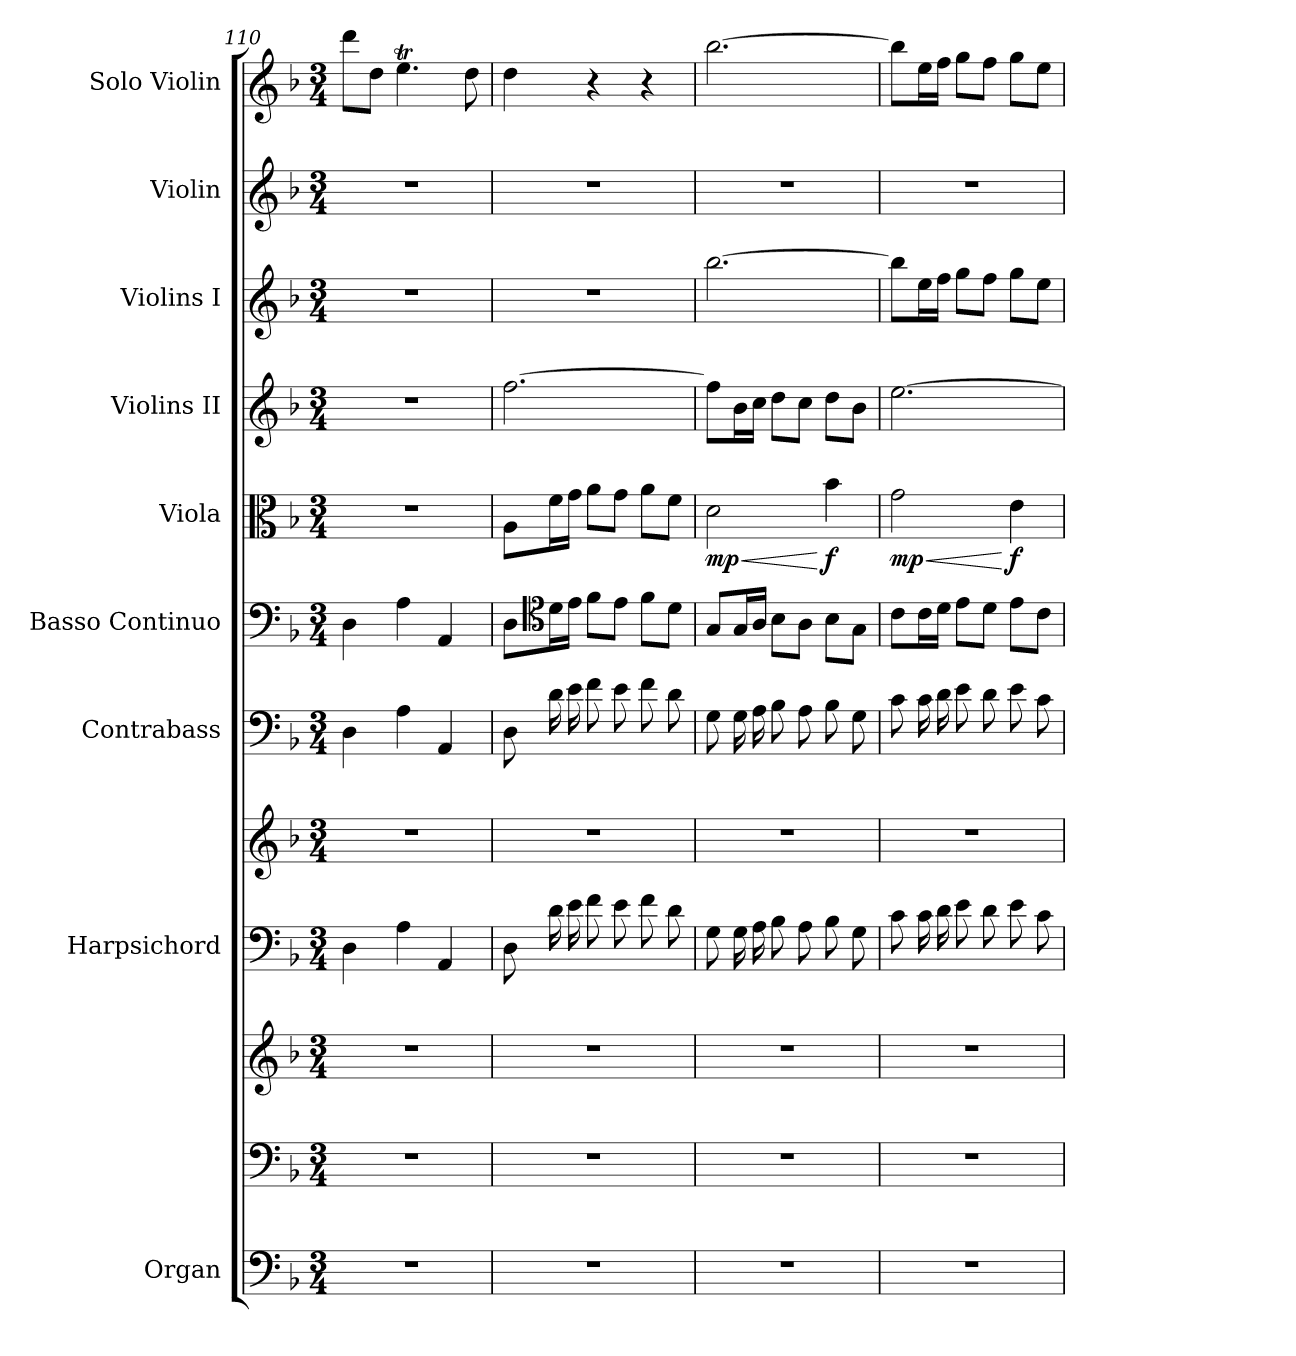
**kern	**kern	**kern	**kern	**kern	**kern	**kern	**kern	**dynam	**kern	**kern	**kern	**kern
*part9	*part9	*part9	*part8	*part8	*part7	*part6	*part5	*part5	*part4	*part3	*part2	*part1
*staff12	*staff11	*staff10	*staff9	*staff8	*staff7	*staff6	*staff5	*staff5	*staff4	*staff3	*staff2	*staff1
*I"Organ	*	*	*I"Harpsichord	*	*I"Contrabass	*I"Basso Continuo	*I"Viola	*	*I"Violins II	*I"Violins I	*I"Violin	*I"Solo Violin
*I'Org.	*	*	*I'Hch.	*	*I'Cb.	*I'B.C.	*I'Vla.	*	*I'Vlns. II	*I'Vlns. I	*I'Vln.	*I'Vln.
*clefF4	*clefF4	*clefG2	*clefF4	*clefG2	*clefF4	*clefF4	*clefC3	*	*clefG2	*clefG2	*clefG2	*clefG2
*	*	*	*	*	*ITrd7c12	*	*	*	*	*	*	*
*k[b-]	*k[b-]	*k[b-]	*k[b-]	*k[b-]	*k[b-]	*k[b-]	*k[b-]	*	*k[b-]	*k[b-]	*k[b-]	*k[b-]
*M3/4	*M3/4	*M3/4	*M3/4	*M3/4	*M3/4	*M3/4	*M3/4	*	*M3/4	*M3/4	*M3/4	*M3/4
=110	=110	=110	=110	=110	=110	=110	=110	=110	=110	=110	=110	=110
2.r	2.r	2.r	4D\	2.r	4DD\	4D\	2.r	.	2.r	2.r	2.r	8ddd\L
.	.	.	.	.	.	.	.	.	.	.	.	8dd\J
.	.	.	4A\	.	4AA\	4A\	.	.	.	.	.	4.eet\
.	.	.	4AA/	.	4AAA/	4AA/	.	.	.	.	.	.
.	.	.	.	.	.	.	.	.	.	.	.	8dd\
!!LO:PB:g=z
=111	=111	=111	=111	=111	=111	=111	=111	=111	=111	=111	=111	=111
2.r	2.r	2.r	8D\	2.r	8DD\	8D\L	8A\L	.	[2.ff\	2.r	2.r	4dd\
*	*	*	*	*	*	*clefC4	*	*	*	*	*	*
.	.	.	16d\	.	16D\	16d\L	16f\L	.	.	.	.	.
.	.	.	16e\	.	16E\	16e\JJ	16g\JJ	.	.	.	.	.
.	.	.	8f\	.	8F\	8f\L	8a\L	.	.	.	.	4r
.	.	.	8e\	.	8E\	8e\J	8g\J	.	.	.	.	.
.	.	.	8f\	.	8F\	8f\L	8a\L	.	.	.	.	4r
.	.	.	8d\	.	8D\	8d\J	8f\J	.	.	.	.	.
=112	=112	=112	=112	=112	=112	=112	=112	=112	=112	=112	=112	=112
!	!	!	!	!	!	!	!	!LO:HP:b	!	!	!	!
!	!	!	!	!	!	!	!	!LO:DY:n=1:b	!	!	!	!
2.r	2.r	2.r	8G\	2.r	8GG\	8G/L	2d\	< mp	8ff\L]	[2.bb-\	2.r	[2.bb-\
.	.	.	16G\	.	16GG\	16G/L	.	.	16b-\L	.	.	.
.	.	.	16A\	.	16AA\	16A/JJ	.	.	16cc\JJ	.	.	.
.	.	.	8B-\	.	8BB-\	8B-\L	.	.	8dd\L	.	.	.
.	.	.	8A\	.	8AA\	8A\J	.	.	8cc\J	.	.	.
!	!	!	!	!	!	!	!	!LO:DY:n=2:b	!	!	!	!
.	.	.	8B-\	.	8BB-\	8B-\L	4b-\	[ f	8dd\L	.	.	.
.	.	.	8G\	.	8GG\	8G\J	.	.	8b-\J	.	.	.
=113	=113	=113	=113	=113	=113	=113	=113	=113	=113	=113	=113	=113
!	!	!	!	!	!	!	!	!LO:HP:b	!	!	!	!
!	!	!	!	!	!	!	!	!LO:DY:n=1:b	!	!	!	!
2.r	2.r	2.r	8c\	2.r	8C\	8c\L	2g\	< mp	[2.ee\	8bb-\L]	2.r	8bb-\L]
.	.	.	16c\	.	16C\	16c\L	.	.	.	16ee\L	.	16ee\L
.	.	.	16d\	.	16D\	16d\JJ	.	.	.	16ff\JJ	.	16ff\JJ
.	.	.	8e\	.	8E\	8e\L	.	.	.	8gg\L	.	8gg\L
.	.	.	8d\	.	8D\	8d\J	.	.	.	8ff\J	.	8ff\J
!	!	!	!	!	!	!	!	!LO:DY:n=2:b	!	!	!	!
.	.	.	8e\	.	8E\	8e\L	4e\	[ f	.	8gg\L	.	8gg\L
.	.	.	8c\	.	8C\	8c\J	.	.	.	8ee\J	.	8ee\J
=	=	=	=	=	=	=	=	=	=	=	=	=
*-	*-	*-	*-	*-	*-	*-	*-	*-	*-	*-	*-	*-
